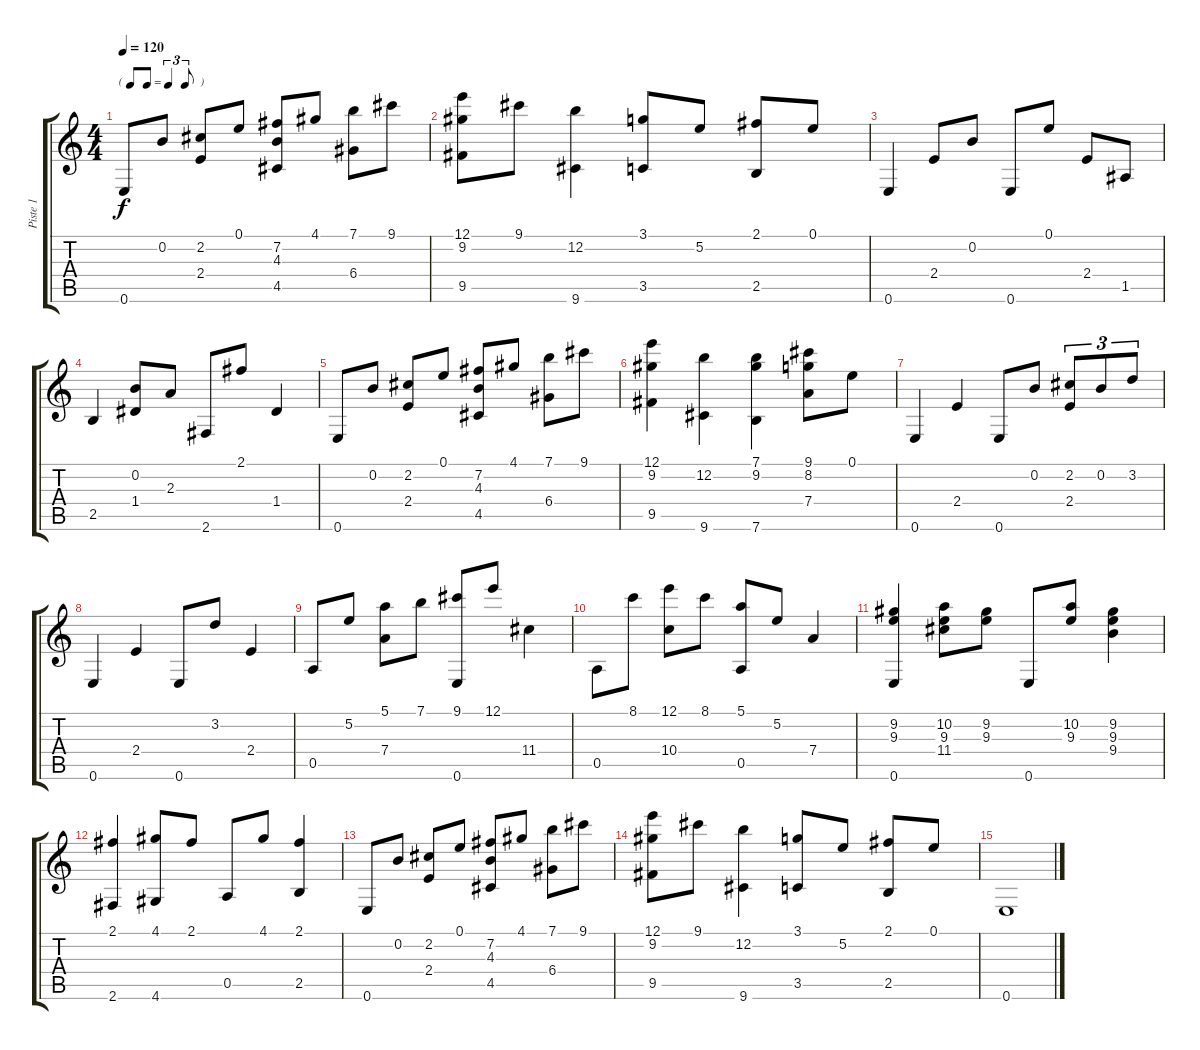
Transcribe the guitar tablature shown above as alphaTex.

\track ("Piste 1" "Piste 1") {instrument acousticguitarnylon}
\staff {score tabs}
\tuning (E4 B3 G3 D3 A2 E2) {hide}
\ts (4 4)
\tf triplet8th
\tempo 120
\clef g2
\ks c
0.6.8{dy f instrument acousticguitarnylon} 0.2.8 (2.2 2.4).8 0.1.8 (7.2 4.3 4.5).8 4.1.8 (7.1 6.4).8 9.1.8 |
(12.1 9.2 9.5).8 9.1.8 (12.2 9.6).4 (3.1 3.5).8 5.2.8 (2.1 2.5).8 0.1.8 |
0.6.4 2.4.8 0.2.8 0.6.8 0.1.8 2.4.8 1.5.8 |
2.5.4 (0.2 1.4).8 2.3.8 2.6.8 2.1.8 1.4.4 |
0.6.8 0.2.8 (2.2 2.4).8 0.1.8 (7.2 4.3 4.5).8 4.1.8 (7.1 6.4).8 9.1.8 |
(12.1 9.2 9.5).4 (12.2 9.6).4 (7.1 9.2 7.6).4 (9.1 8.2 7.4).8 0.1.8 |
0.6.4 2.4.4 0.6.8 0.2.8 (2.2 2.4).8{tu (3 2)} 0.2.8{tu (3 2)} 3.2.8{tu (3 2)} |
0.6.4 2.4.4 0.6.8 3.2.8 2.4.4 |
0.5.8 5.2.8 (5.1 7.4).8 7.1.8 (9.1 0.6).8 12.1.8 11.4.4 |
0.5.8 8.1.8 (12.1 10.4).8 8.1.8 (5.1 0.5).8 5.2.8 7.4.4 |
(9.2 9.3 0.6).4 (10.2 9.3 11.4).8 (9.2 9.3).8 0.6.8 (10.2 9.3).8 (9.2 9.3 9.4).4 |
(2.1 2.6).4 (4.1 4.6).8 2.1.8 0.5.8 4.1.8 (2.1 2.5).4 |
0.6.8 0.2.8 (2.2 2.4).8 0.1.8 (7.2 4.3 4.5).8 4.1.8 (7.1 6.4).8 9.1.8 |
(12.1 9.2 9.5).8 9.1.8 (12.2 9.6).4 (3.1 3.5).8 5.2.8 (2.1 2.5).8 0.1.8 |
0.6.1
